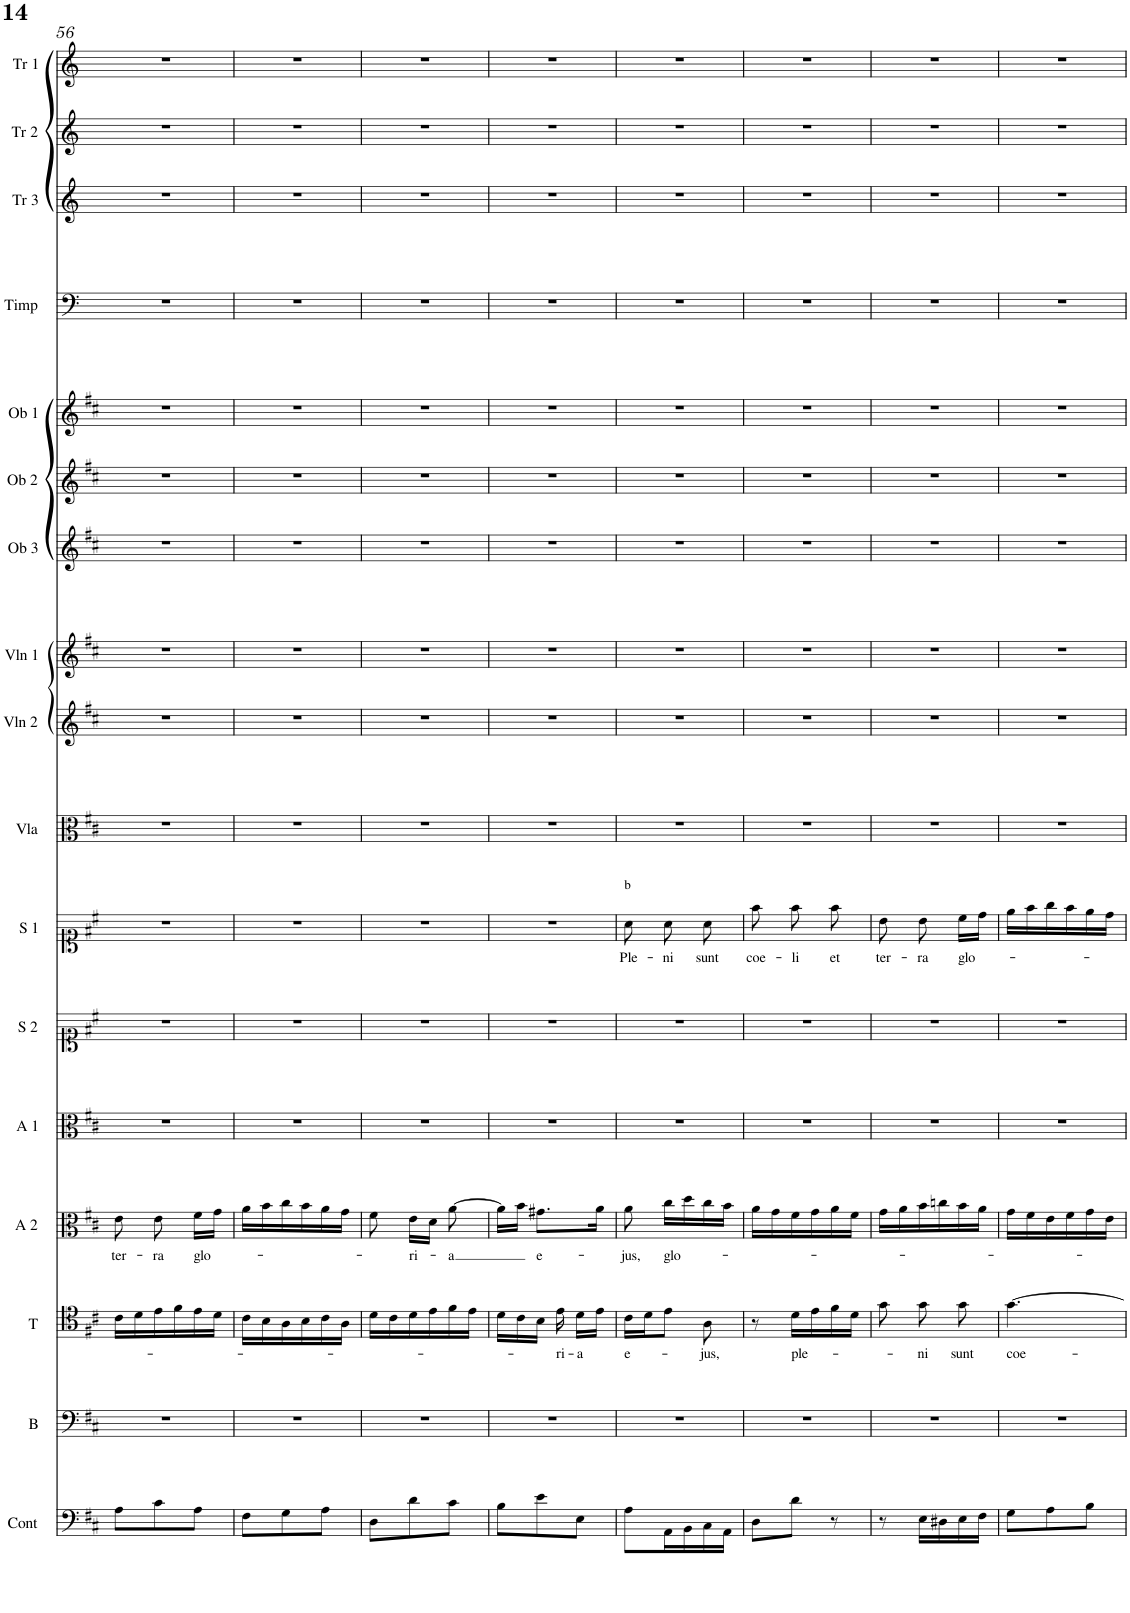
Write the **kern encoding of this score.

**kern	**kern	**kern	**text	**kern	**text	**kern	**kern	**kern	**text	**kern	**kern	**kern	**kern	**kern	**kern	**kern	**kern	**kern	**kern
*part17	*part16	*part15	*part15	*part14	*part14	*part13	*part12	*part11	*part11	*part10	*part9	*part8	*part7	*part6	*part5	*part4	*part3	*part2	*part1
*staff17	*staff16	*staff15	*staff15	*staff14	*staff14	*staff13	*staff12	*staff11	*staff11	*staff10	*staff9	*staff8	*staff7	*staff6	*staff5	*staff4	*staff3	*staff2	*staff1
*I"Continuo	*I"Bass	*I"Tenor	*	*I"Alto 2	*	*I"Alto 1	*I"Soprano 2	*I"Soprano 1	*	*I"Viola	*I"Violin 2	*I"Violin 1	*I"Oboe 3	*I"Oboe 2	*I"Oboe 1	*I"Timpani	*I"Tromba 3	*I"Tromba 2	*I"Tromba 1
*I'Cont	*I'B	*I'T	*	*I'A 2	*	*I'A 1	*I'S 2	*I'S 1	*	*I'Vla	*I'Vln 2	*I'Vln 1	*I'Ob 3	*I'Ob 2	*I'Ob 1	*I'Timp	*I'Tr 3	*I'Tr 2	*I'Tr 1
!!LO:PB:g=z
*clefF4	*clefF4	*clefC4	*	*clefC3	*	*clefC3	*clefC1	*clefC1	*	*clefC3	*clefG2	*clefG2	*clefG2	*clefG2	*clefG2	*clefF4	*clefG2	*clefG2	*clefG2
*	*	*	*	*	*	*	*	*	*	*	*	*	*	*	*	*Trd-1c-2	*Trd-1c-2	*Trd-1c-2	*Trd-1c-2
*k[f#c#]	*k[f#c#]	*k[f#c#]	*	*k[f#c#]	*	*k[f#c#]	*k[f#c#]	*k[f#c#]	*	*k[f#c#]	*k[f#c#]	*k[f#c#]	*k[f#c#]	*k[f#c#]	*k[f#c#]	*k[]	*k[]	*k[]	*k[]
*M3/8	*M3/8	*M3/8	*	*M3/8	*	*M3/8	*M3/8	*M3/8	*	*M3/8	*M3/8	*M3/8	*M3/8	*M3/8	*M3/8	*M3/8	*M3/8	*M3/8	*M3/8
=56	=56	=56	=56	=56	=56	=56	=56	=56	=56	=56	=56	=56	=56	=56	=56	=56	=56	=56	=56
!	!	!	!	!	!LO:LY:b	!	!	!	!	!	!	!	!	!	!	!	!	!	!
8A\L	4.r	16c#\LL	.	8e\	ter-	4.r	4.r	4.r	.	4.r	4.r	4.r	4.r	4.r	4.r	4.r	4.r	4.r	4.r
.	.	16d\	.	.	.	.	.	.	.	.	.	.	.	.	.	.	.	.	.
!	!	!	!	!	!LO:LY:b	!	!	!	!	!	!	!	!	!	!	!	!	!	!
8c#\	.	16e\	.	8e\	-ra	.	.	.	.	.	.	.	.	.	.	.	.	.	.
.	.	16f#\	.	.	.	.	.	.	.	.	.	.	.	.	.	.	.	.	.
!	!	!	!	!	!LO:LY:b	!	!	!	!	!	!	!	!	!	!	!	!	!	!
8A\J	.	16e\	.	16f#\LL	glo-	.	.	.	.	.	.	.	.	.	.	.	.	.	.
.	.	16d\JJ	.	16g\JJ	.	.	.	.	.	.	.	.	.	.	.	.	.	.	.
=57	=57	=57	=57	=57	=57	=57	=57	=57	=57	=57	=57	=57	=57	=57	=57	=57	=57	=57	=57
8F#\L	4.r	16c#\LL	.	16a\LL	.	4.r	4.r	4.r	.	4.r	4.r	4.r	4.r	4.r	4.r	4.r	4.r	4.r	4.r
.	.	16B\	.	16b\	.	.	.	.	.	.	.	.	.	.	.	.	.	.	.
8G\	.	16A\	.	16cc#\	.	.	.	.	.	.	.	.	.	.	.	.	.	.	.
.	.	16B\	.	16b\	.	.	.	.	.	.	.	.	.	.	.	.	.	.	.
8A\J	.	16c#\	.	16a\	.	.	.	.	.	.	.	.	.	.	.	.	.	.	.
.	.	16A\JJ	.	16g\JJ	.	.	.	.	.	.	.	.	.	.	.	.	.	.	.
=58	=58	=58	=58	=58	=58	=58	=58	=58	=58	=58	=58	=58	=58	=58	=58	=58	=58	=58	=58
8D\L	4.r	16d\LL	.	8f#\	.	4.r	4.r	4.r	.	4.r	4.r	4.r	4.r	4.r	4.r	4.r	4.r	4.r	4.r
.	.	16c#\	.	.	.	.	.	.	.	.	.	.	.	.	.	.	.	.	.
!	!	!	!	!	!LO:LY:b	!	!	!	!	!	!	!	!	!	!	!	!	!	!
8d\	.	16d\	.	16e\LL	ri-	.	.	.	.	.	.	.	.	.	.	.	.	.	.
.	.	16e\	.	16d\JJ	.	.	.	.	.	.	.	.	.	.	.	.	.	.	.
!	!	!	!	!	!LO:LY:b	!	!	!	!	!	!	!	!	!	!	!	!	!	!
8c#\J	.	16f#\	.	[8a\	-a	.	.	.	.	.	.	.	.	.	.	.	.	.	.
.	.	16e\JJ	.	.	.	.	.	.	.	.	.	.	.	.	.	.	.	.	.
=59	=59	=59	=59	=59	=59	=59	=59	=59	=59	=59	=59	=59	=59	=59	=59	=59	=59	=59	=59
8B\L	4.r	16d\LL	.	16a\LL]	.	4.r	4.r	4.r	.	4.r	4.r	4.r	4.r	4.r	4.r	4.r	4.r	4.r	4.r
.	.	16c#\	.	16b\JJ	.	.	.	.	.	.	.	.	.	.	.	.	.	.	.
!	!	!	!	!	!LO:LY:b	!	!	!	!	!	!	!	!	!	!	!	!	!	!
8e\	.	16B\JJ	.	8.g#X\L	e-	.	.	.	.	.	.	.	.	.	.	.	.	.	.
!	!	!	!LO:LY:b	!	!	!	!	!	!	!	!	!	!	!	!	!	!	!	!
.	.	16e\	-ri-	.	.	.	.	.	.	.	.	.	.	.	.	.	.	.	.
!	!	!	!LO:LY:b	!	!	!	!	!	!	!	!	!	!	!	!	!	!	!	!
8E\J	.	16d\LL	-a	.	.	.	.	.	.	.	.	.	.	.	.	.	.	.	.
.	.	16e\JJ	.	16a\Jk	.	.	.	.	.	.	.	.	.	.	.	.	.	.	.
=60	=60	=60	=60	=60	=60	=60	=60	=60	=60	=60	=60	=60	=60	=60	=60	=60	=60	=60	=60
!	!	!	!	!	!	!	!	!LO:TX:a:t=b	!	!	!	!	!	!	!	!	!	!	!
!	!	!	!LO:LY:b	!	!LO:LY:b	!	!	!	!LO:LY:b	!	!	!	!	!	!	!	!	!	!
8A\L	4.r	16c#\LL	e-	8a\	-jus,	4.r	4.r	8a\	Ple-	4.r	4.r	4.r	4.r	4.r	4.r	4.r	4.r	4.r	4.r
.	.	16d\J	.	.	.	.	.	.	.	.	.	.	.	.	.	.	.	.	.
!	!	!	!	!	!LO:LY:b	!	!	!	!LO:LY:b	!	!	!	!	!	!	!	!	!	!
16AA\L	.	8e\J	.	16cc#\LL	glo-	.	.	8a\	-ni	.	.	.	.	.	.	.	.	.	.
16BB\	.	.	.	16dd\	.	.	.	.	.	.	.	.	.	.	.	.	.	.	.
!	!	!	!LO:LY:b	!	!	!	!	!	!LO:LY:b	!	!	!	!	!	!	!	!	!	!
16C#\	.	8A\	-jus,	16cc#\	.	.	.	8a\	sunt	.	.	.	.	.	.	.	.	.	.
16AA\JJ	.	.	.	16b\JJ	.	.	.	.	.	.	.	.	.	.	.	.	.	.	.
=61	=61	=61	=61	=61	=61	=61	=61	=61	=61	=61	=61	=61	=61	=61	=61	=61	=61	=61	=61
!	!	!	!	!	!	!	!	!	!LO:LY:b	!	!	!	!	!	!	!	!	!	!
8D\L	4.r	8r	.	16a\LL	.	4.r	4.r	8ff#\	coe-	4.r	4.r	4.r	4.r	4.r	4.r	4.r	4.r	4.r	4.r
.	.	.	.	16g\	.	.	.	.	.	.	.	.	.	.	.	.	.	.	.
!	!	!	!LO:LY:b	!	!	!	!	!	!LO:LY:b	!	!	!	!	!	!	!	!	!	!
8d\J	.	16d\LL	ple-	16f#\	.	.	.	8ff#\	-li	.	.	.	.	.	.	.	.	.	.
.	.	16e\	.	16g\	.	.	.	.	.	.	.	.	.	.	.	.	.	.	.
!	!	!	!	!	!	!	!	!	!LO:LY:b	!	!	!	!	!	!	!	!	!	!
8r	.	16f#\	.	16a\	.	.	.	8ff#\	et	.	.	.	.	.	.	.	.	.	.
.	.	16d\JJ	.	16f#\JJ	.	.	.	.	.	.	.	.	.	.	.	.	.	.	.
=62	=62	=62	=62	=62	=62	=62	=62	=62	=62	=62	=62	=62	=62	=62	=62	=62	=62	=62	=62
!	!	!	!	!	!	!	!	!	!LO:LY:b	!	!	!	!	!	!	!	!	!	!
8r	4.r	8g\	.	16g\LL	.	4.r	4.r	8b\	ter-	4.r	4.r	4.r	4.r	4.r	4.r	4.r	4.r	4.r	4.r
.	.	.	.	16a\	.	.	.	.	.	.	.	.	.	.	.	.	.	.	.
!	!	!	!LO:LY:b	!	!	!	!	!	!LO:LY:b	!	!	!	!	!	!	!	!	!	!
16E\LL	.	8g\	-ni	16b\	.	.	.	8b\	-ra	.	.	.	.	.	.	.	.	.	.
16D#X\	.	.	.	16ccn\	.	.	.	.	.	.	.	.	.	.	.	.	.	.	.
!	!	!	!LO:LY:b	!	!	!	!	!	!LO:LY:b	!	!	!	!	!	!	!	!	!	!
16E\	.	8g\	sunt	16b\	.	.	.	16cc#\LL	glo-	.	.	.	.	.	.	.	.	.	.
16F#\JJ	.	.	.	16a\JJ	.	.	.	16dd\JJ	.	.	.	.	.	.	.	.	.	.	.
=63	=63	=63	=63	=63	=63	=63	=63	=63	=63	=63	=63	=63	=63	=63	=63	=63	=63	=63	=63
!	!	!	!LO:LY:b	!	!	!	!	!	!	!	!	!	!	!	!	!	!	!	!
8G\L	4.r	[4.g\	coe-	16g\LL	.	4.r	4.r	16ee\LL	.	4.r	4.r	4.r	4.r	4.r	4.r	4.r	4.r	4.r	4.r
.	.	.	.	16f#\	.	.	.	16ff#\	.	.	.	.	.	.	.	.	.	.	.
8A\	.	.	.	16e\	.	.	.	16gg\	.	.	.	.	.	.	.	.	.	.	.
.	.	.	.	16f#\	.	.	.	16ff#\	.	.	.	.	.	.	.	.	.	.	.
8B\J	.	.	.	16g\	.	.	.	16ee\	.	.	.	.	.	.	.	.	.	.	.
.	.	.	.	16e\JJ	.	.	.	16dd\JJ	.	.	.	.	.	.	.	.	.	.	.
=	=	=	=	=	=	=	=	=	=	=	=	=	=	=	=	=	=	=	=
*-	*-	*-	*-	*-	*-	*-	*-	*-	*-	*-	*-	*-	*-	*-	*-	*-	*-	*-	*-
